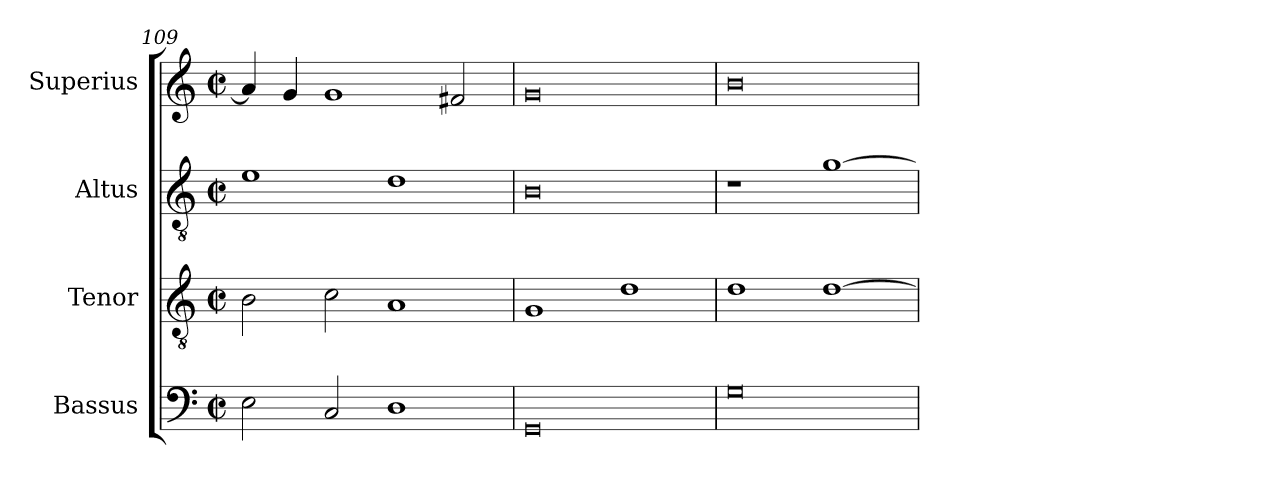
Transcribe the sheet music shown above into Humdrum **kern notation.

**kern	**kern	**kern	**kern
*part4	*part3	*part2	*part1
*staff4	*staff3	*staff2	*staff1
*I"Bassus	*I"Tenor	*I"Altus	*I"Superius
*I'B.	*I'T.	*I'A.	*I'S.
!!LO:PB:g=z
*clefF4	*clefGv2	*clefGv2	*clefG2
*	*ITrd7c12	*ITrd7c12	*
*k[]	*k[]	*k[]	*k[]
*C:	*C:	*C:	*C:
*M2/2	*M2/2	*M2/2	*M2/2
*met(c|)	*met(c|)	*met(c|)	*met(c|)
=109	=109	=109	=109
2Ei\	2BBi\	1Ei	4ai/]
.	.	.	4gi/
2Ci/	2Ci\	.	1gi
1Di	1AAi	1Di	.
.	.	.	2f#Xi/
=110	=110	=110	=110
0GGi	1GGi	0BBi	0gi
.	1Di	.	.
=111	=111	=111	=111
0Gi	1Di	1r	0bi
.	[>1Di	[>1Gi	.
=	=	=	=
*-	*-	*-	*-
